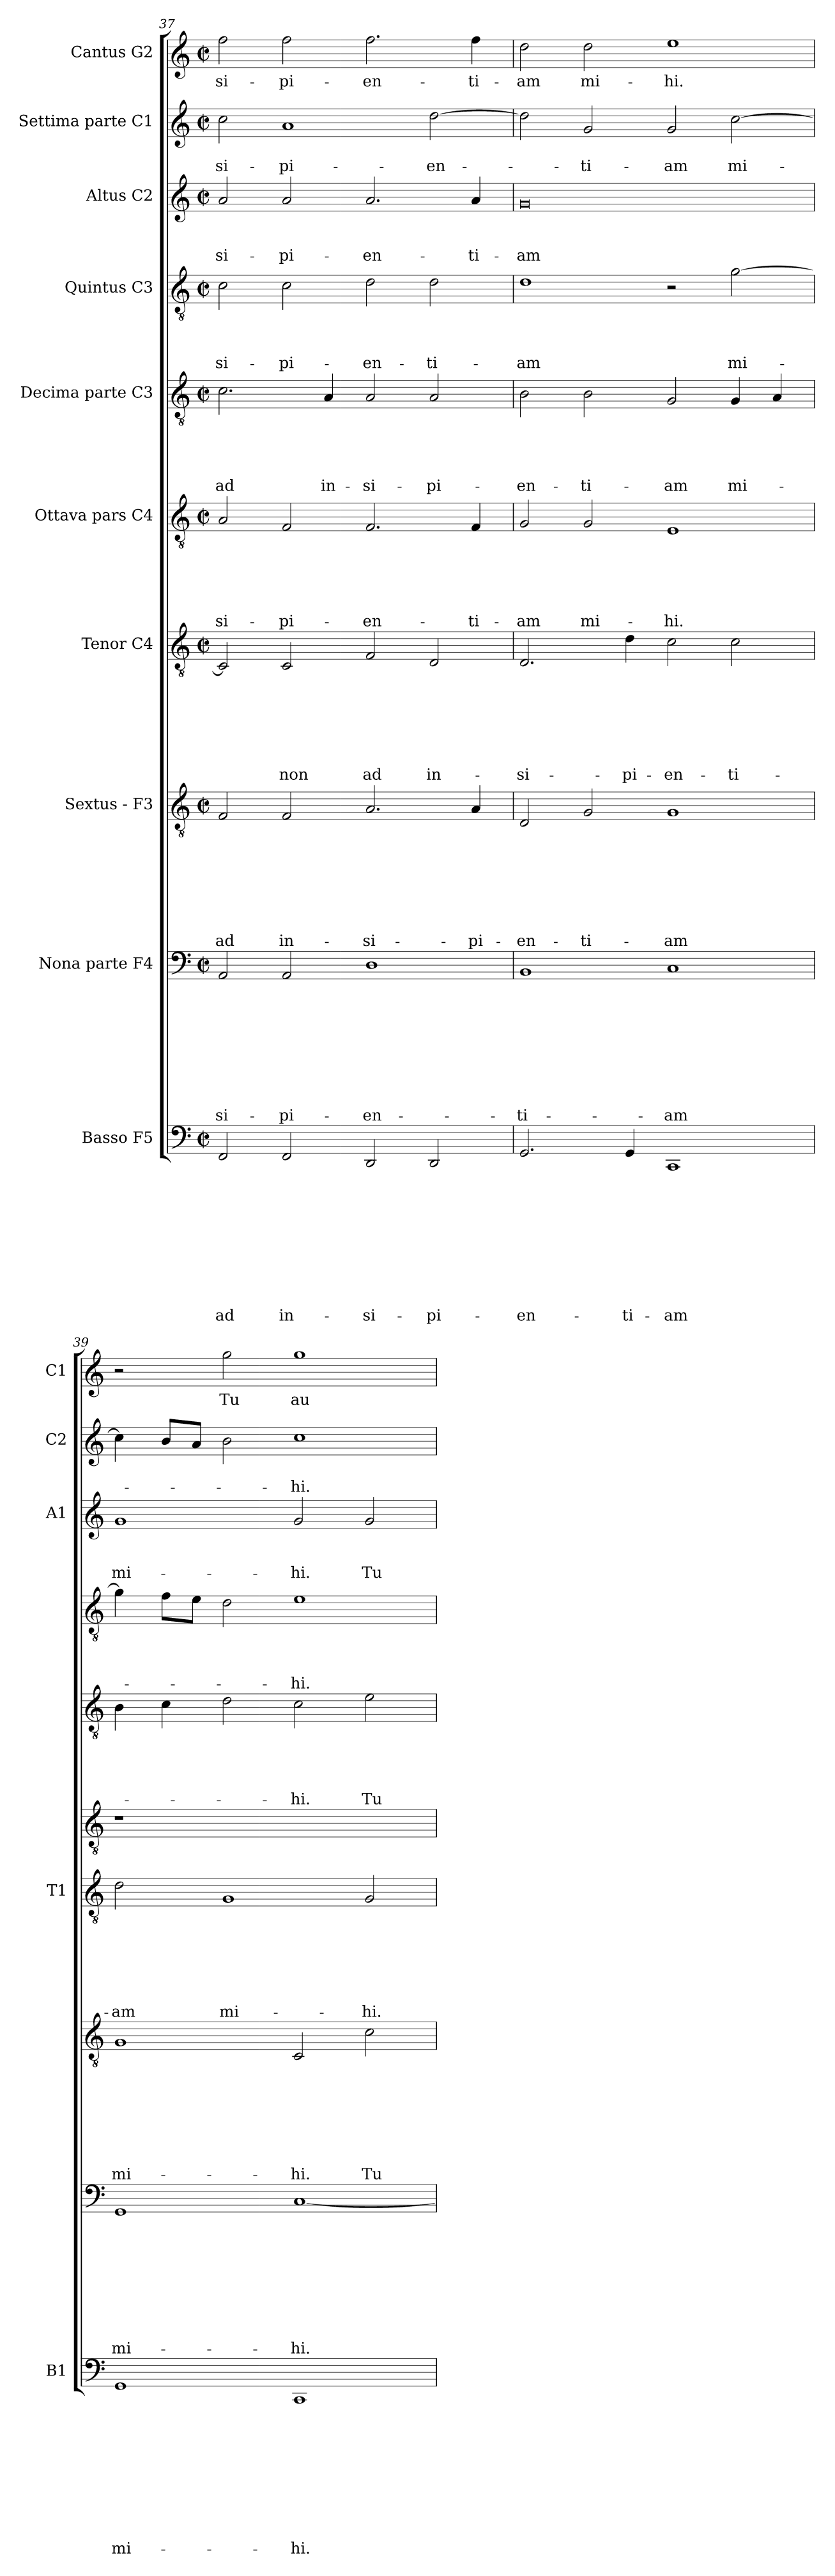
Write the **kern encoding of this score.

**kern	**text	**text	**text	**text	**text	**text	**text	**text	**text	**text	**kern	**text	**text	**text	**text	**text	**text	**text	**text	**text	**kern	**text	**text	**text	**text	**text	**text	**text	**text	**kern	**text	**text	**text	**text	**text	**text	**text	**kern	**text	**text	**text	**text	**text	**text	**kern	**text	**text	**text	**text	**text	**kern	**text	**text	**text	**text	**kern	**text	**text	**text	**kern	**text	**text	**kern	**text
*part10	*part10	*part10	*part10	*part10	*part10	*part10	*part10	*part10	*part10	*part10	*part9	*part9	*part9	*part9	*part9	*part9	*part9	*part9	*part9	*part9	*part8	*part8	*part8	*part8	*part8	*part8	*part8	*part8	*part8	*part7	*part7	*part7	*part7	*part7	*part7	*part7	*part7	*part6	*part6	*part6	*part6	*part6	*part6	*part6	*part5	*part5	*part5	*part5	*part5	*part5	*part4	*part4	*part4	*part4	*part4	*part3	*part3	*part3	*part3	*part2	*part2	*part2	*part1	*part1
*staff10	*staff10	*staff10	*staff10	*staff10	*staff10	*staff10	*staff10	*staff10	*staff10	*staff10	*staff9	*staff9	*staff9	*staff9	*staff9	*staff9	*staff9	*staff9	*staff9	*staff9	*staff8	*staff8	*staff8	*staff8	*staff8	*staff8	*staff8	*staff8	*staff8	*staff7	*staff7	*staff7	*staff7	*staff7	*staff7	*staff7	*staff7	*staff6	*staff6	*staff6	*staff6	*staff6	*staff6	*staff6	*staff5	*staff5	*staff5	*staff5	*staff5	*staff5	*staff4	*staff4	*staff4	*staff4	*staff4	*staff3	*staff3	*staff3	*staff3	*staff2	*staff2	*staff2	*staff1	*staff1
*I"Basso F5	*	*	*	*	*	*	*	*	*	*	*I"Nona parte F4	*	*	*	*	*	*	*	*	*	*I"Sextus - F3	*	*	*	*	*	*	*	*	*I"Tenor C4	*	*	*	*	*	*	*	*I"Ottava pars C4	*	*	*	*	*	*	*I"Decima parte C3	*	*	*	*	*	*I"Quintus C3	*	*	*	*	*I"Altus C2	*	*	*	*I"Settima parte C1	*	*	*I"Cantus G2	*
*I'B1	*	*	*	*	*	*	*	*	*	*	*	*	*	*	*	*	*	*	*	*	*	*	*	*	*	*	*	*	*	*I'T1	*	*	*	*	*	*	*	*	*	*	*	*	*	*	*	*	*	*	*	*	*	*	*	*	*	*I'A1	*	*	*	*I'C2	*	*	*I'C1	*
*clefF4	*	*	*	*	*	*	*	*	*	*	*clefF4	*	*	*	*	*	*	*	*	*	*clefGv2	*	*	*	*	*	*	*	*	*clefGv2	*	*	*	*	*	*	*	*clefGv2	*	*	*	*	*	*	*clefGv2	*	*	*	*	*	*clefGv2	*	*	*	*	*clefG2	*	*	*	*clefG2	*	*	*clefG2	*
*k[]	*	*	*	*	*	*	*	*	*	*	*k[]	*	*	*	*	*	*	*	*	*	*k[]	*	*	*	*	*	*	*	*	*k[]	*	*	*	*	*	*	*	*k[]	*	*	*	*	*	*	*k[]	*	*	*	*	*	*k[]	*	*	*	*	*k[]	*	*	*	*k[]	*	*	*k[]	*
*C:	*	*	*	*	*	*	*	*	*	*	*C:	*	*	*	*	*	*	*	*	*	*C:	*	*	*	*	*	*	*	*	*C:	*	*	*	*	*	*	*	*C:	*	*	*	*	*	*	*C:	*	*	*	*	*	*C:	*	*	*	*	*C:	*	*	*	*C:	*	*	*C:	*
*M2/2	*	*	*	*	*	*	*	*	*	*	*M2/2	*	*	*	*	*	*	*	*	*	*M2/2	*	*	*	*	*	*	*	*	*M2/2	*	*	*	*	*	*	*	*M2/2	*	*	*	*	*	*	*M2/2	*	*	*	*	*	*M2/2	*	*	*	*	*M2/2	*	*	*	*M2/2	*	*	*M2/2	*
*met(c|)	*	*	*	*	*	*	*	*	*	*	*met(c|)	*	*	*	*	*	*	*	*	*	*met(c|)	*	*	*	*	*	*	*	*	*met(c|)	*	*	*	*	*	*	*	*met(c|)	*	*	*	*	*	*	*met(c|)	*	*	*	*	*	*met(c|)	*	*	*	*	*met(c|)	*	*	*	*met(c|)	*	*	*met(c|)	*
=37	=37	=37	=37	=37	=37	=37	=37	=37	=37	=37	=37	=37	=37	=37	=37	=37	=37	=37	=37	=37	=37	=37	=37	=37	=37	=37	=37	=37	=37	=37	=37	=37	=37	=37	=37	=37	=37	=37	=37	=37	=37	=37	=37	=37	=37	=37	=37	=37	=37	=37	=37	=37	=37	=37	=37	=37	=37	=37	=37	=37	=37	=37	=37	=37
!	!	!	!	!	!	!	!	!	!	!LO:LY:b	!	!	!	!	!	!	!	!	!	!LO:LY:b	!	!	!	!	!	!	!	!	!LO:LY:b	!	!	!	!	!	!	!	!	!	!	!	!	!	!	!LO:LY:b	!	!	!	!	!	!LO:LY:b	!	!	!	!	!LO:LY:b	!	!	!	!LO:LY:b	!	!	!LO:LY:b	!	!LO:LY:b
2FF/	.	.	.	.	.	.	.	.	.	ad	2AA/	.	.	.	.	.	.	.	.	-si-	2F/	.	.	.	.	.	.	.	ad	2C/]	.	.	.	.	.	.	.	2A/	.	.	.	.	.	-si-	2.c\	.	.	.	.	ad	2c\	.	.	.	-si-	2a/	.	.	-si-	2cc\	.	-si-	2ff\	-si-
!	!	!	!	!	!	!	!	!	!	!LO:LY:b	!	!	!	!	!	!	!	!	!	!LO:LY:b	!	!	!	!	!	!	!	!	!LO:LY:b	!	!	!	!	!	!	!	!LO:LY:b	!	!	!	!	!	!	!LO:LY:b	!	!	!	!	!	!	!	!	!	!	!LO:LY:b	!	!	!	!LO:LY:b	!	!	!LO:LY:b	!	!LO:LY:b
2FF/	.	.	.	.	.	.	.	.	.	in-	2AA/	.	.	.	.	.	.	.	.	-pi-	2F/	.	.	.	.	.	.	.	in-	2C/	.	.	.	.	.	.	non	2F/	.	.	.	.	.	-pi-	.	.	.	.	.	.	2c\	.	.	.	-pi-	2a/	.	.	-pi-	1a	.	-pi-	2ff\	-pi-
!	!	!	!	!	!	!	!	!	!	!	!	!	!	!	!	!	!	!	!	!	!	!	!	!	!	!	!	!	!	!	!	!	!	!	!	!	!	!	!	!	!	!	!	!	!	!	!	!	!	!LO:LY:b	!	!	!	!	!	!	!	!	!	!	!	!	!	!
.	.	.	.	.	.	.	.	.	.	.	.	.	.	.	.	.	.	.	.	.	.	.	.	.	.	.	.	.	.	.	.	.	.	.	.	.	.	.	.	.	.	.	.	.	4A/	.	.	.	.	in-	.	.	.	.	.	.	.	.	.	.	.	.	.	.
!	!	!	!	!	!	!	!	!	!	!LO:LY:b	!	!	!	!	!	!	!	!	!	!LO:LY:b	!	!	!	!	!	!	!	!	!LO:LY:b	!	!	!	!	!	!	!	!LO:LY:b	!	!	!	!	!	!	!LO:LY:b	!	!	!	!	!	!LO:LY:b	!	!	!	!	!LO:LY:b	!	!	!	!LO:LY:b	!	!	!	!	!LO:LY:b
2DD/	.	.	.	.	.	.	.	.	.	-si-	1D	.	.	.	.	.	.	.	.	-en-	2.A/	.	.	.	.	.	.	.	-si-	2F/	.	.	.	.	.	.	ad	2.F/	.	.	.	.	.	-en-	2A/	.	.	.	.	-si-	2d\	.	.	.	-en-	2.a/	.	.	-en-	.	.	.	2.ff\	-en-
!	!	!	!	!	!	!	!	!	!	!LO:LY:b	!	!	!	!	!	!	!	!	!	!	!	!	!	!	!	!	!	!	!	!	!	!	!	!	!	!	!LO:LY:b	!	!	!	!	!	!	!	!	!	!	!	!	!LO:LY:b	!	!	!	!	!LO:LY:b	!	!	!	!	!	!	!LO:LY:b	!	!
2DD/	.	.	.	.	.	.	.	.	.	-pi-	.	.	.	.	.	.	.	.	.	.	.	.	.	.	.	.	.	.	.	2D/	.	.	.	.	.	.	in-	.	.	.	.	.	.	.	2A/	.	.	.	.	-pi-	2d\	.	.	.	-ti-	.	.	.	.	[2dd\	.	-en-	.	.
!	!	!	!	!	!	!	!	!	!	!	!	!	!	!	!	!	!	!	!	!	!	!	!	!	!	!	!	!	!LO:LY:b	!	!	!	!	!	!	!	!	!	!	!	!	!	!	!LO:LY:b	!	!	!	!	!	!	!	!	!	!	!	!	!	!	!LO:LY:b	!	!	!	!	!LO:LY:b
.	.	.	.	.	.	.	.	.	.	.	.	.	.	.	.	.	.	.	.	.	4A/	.	.	.	.	.	.	.	-pi-	.	.	.	.	.	.	.	.	4F/	.	.	.	.	.	-ti-	.	.	.	.	.	.	.	.	.	.	.	4a/	.	.	-ti-	.	.	.	4ff\	-ti-
=38	=38	=38	=38	=38	=38	=38	=38	=38	=38	=38	=38	=38	=38	=38	=38	=38	=38	=38	=38	=38	=38	=38	=38	=38	=38	=38	=38	=38	=38	=38	=38	=38	=38	=38	=38	=38	=38	=38	=38	=38	=38	=38	=38	=38	=38	=38	=38	=38	=38	=38	=38	=38	=38	=38	=38	=38	=38	=38	=38	=38	=38	=38	=38	=38
!	!	!	!	!	!	!	!	!	!	!LO:LY:b	!	!	!	!	!	!	!	!	!	!LO:LY:b	!	!	!	!	!	!	!	!	!LO:LY:b	!	!	!	!	!	!	!	!LO:LY:b	!	!	!	!	!	!	!LO:LY:b	!	!	!	!	!	!LO:LY:b	!	!	!	!	!LO:LY:b	!	!	!	!LO:LY:b	!	!	!	!	!LO:LY:b
2.GG/	.	.	.	.	.	.	.	.	.	-en-	1BB	.	.	.	.	.	.	.	.	-ti-	2D/	.	.	.	.	.	.	.	-en-	2.D/	.	.	.	.	.	.	-si-	2G/	.	.	.	.	.	-am	2B\	.	.	.	.	-en-	1d	.	.	.	-am	0g	.	.	-am	2dd\]	.	.	2dd\	-am
!	!	!	!	!	!	!	!	!	!	!	!	!	!	!	!	!	!	!	!	!	!	!	!	!	!	!	!	!	!LO:LY:b	!	!	!	!	!	!	!	!	!	!	!	!	!	!	!LO:LY:b	!	!	!	!	!	!LO:LY:b	!	!	!	!	!	!	!	!	!	!	!	!LO:LY:b	!	!LO:LY:b
.	.	.	.	.	.	.	.	.	.	.	.	.	.	.	.	.	.	.	.	.	2G/	.	.	.	.	.	.	.	-ti-	.	.	.	.	.	.	.	.	2G/	.	.	.	.	.	mi-	2B\	.	.	.	.	-ti-	.	.	.	.	.	.	.	.	.	2g/	.	-ti-	2dd\	mi-
!	!	!	!	!	!	!	!	!	!	!LO:LY:b	!	!	!	!	!	!	!	!	!	!	!	!	!	!	!	!	!	!	!	!	!	!	!	!	!	!	!LO:LY:b	!	!	!	!	!	!	!	!	!	!	!	!	!	!	!	!	!	!	!	!	!	!	!	!	!	!	!
4GG/	.	.	.	.	.	.	.	.	.	-ti-	.	.	.	.	.	.	.	.	.	.	.	.	.	.	.	.	.	.	.	4d\	.	.	.	.	.	.	-pi-	.	.	.	.	.	.	.	.	.	.	.	.	.	.	.	.	.	.	.	.	.	.	.	.	.	.	.
!	!	!	!	!	!	!	!	!	!	!LO:LY:b	!	!	!	!	!	!	!	!	!	!LO:LY:b	!	!	!	!	!	!	!	!	!LO:LY:b	!	!	!	!	!	!	!	!LO:LY:b	!	!	!	!	!	!	!LO:LY:b	!	!	!	!	!	!LO:LY:b	!	!	!	!	!	!	!	!	!	!	!	!LO:LY:b	!	!LO:LY:b
1CC	.	.	.	.	.	.	.	.	.	-am	1C	.	.	.	.	.	.	.	.	-am	1G	.	.	.	.	.	.	.	-am	2c\	.	.	.	.	.	.	-en-	1E	.	.	.	.	.	-hi.	2G/	.	.	.	.	-am	2r	.	.	.	.	.	.	.	.	2g/	.	-am	1ee	-hi.
!	!	!	!	!	!	!	!	!	!	!	!	!	!	!	!	!	!	!	!	!	!	!	!	!	!	!	!	!	!	!	!	!	!	!	!	!	!LO:LY:b	!	!	!	!	!	!	!	!	!	!	!	!	!LO:LY:b	!	!	!	!	!LO:LY:b	!	!	!	!	!	!	!LO:LY:b	!	!
.	.	.	.	.	.	.	.	.	.	.	.	.	.	.	.	.	.	.	.	.	.	.	.	.	.	.	.	.	.	2c\	.	.	.	.	.	.	-ti-	.	.	.	.	.	.	.	4G/	.	.	.	.	mi-	[2g\	.	.	.	mi-	.	.	.	.	[2cc\	.	mi-	.	.
.	.	.	.	.	.	.	.	.	.	.	.	.	.	.	.	.	.	.	.	.	.	.	.	.	.	.	.	.	.	.	.	.	.	.	.	.	.	.	.	.	.	.	.	.	4A/	.	.	.	.	.	.	.	.	.	.	.	.	.	.	.	.	.	.	.
!!LO:PB:g=z
=39	=39	=39	=39	=39	=39	=39	=39	=39	=39	=39	=39	=39	=39	=39	=39	=39	=39	=39	=39	=39	=39	=39	=39	=39	=39	=39	=39	=39	=39	=39	=39	=39	=39	=39	=39	=39	=39	=39	=39	=39	=39	=39	=39	=39	=39	=39	=39	=39	=39	=39	=39	=39	=39	=39	=39	=39	=39	=39	=39	=39	=39	=39	=39	=39
!	!	!	!	!	!	!	!	!	!	!LO:LY:b	!	!	!	!	!	!	!	!	!	!LO:LY:b	!	!	!	!	!	!	!	!	!LO:LY:b	!	!	!	!	!	!	!	!LO:LY:b	!	!	!	!	!	!	!	!	!	!	!	!	!	!	!	!	!	!	!	!	!	!LO:LY:b	!	!	!	!	!
1GG	.	.	.	.	.	.	.	.	.	mi-	1GG	.	.	.	.	.	.	.	.	mi-	1G	.	.	.	.	.	.	.	mi-	2d\	.	.	.	.	.	.	-am	1r	.	.	.	.	.	.	4B\	.	.	.	.	.	4g\]	.	.	.	.	1g	.	.	mi-	4cc\]	.	.	2r	.
.	.	.	.	.	.	.	.	.	.	.	.	.	.	.	.	.	.	.	.	.	.	.	.	.	.	.	.	.	.	.	.	.	.	.	.	.	.	.	.	.	.	.	.	.	4c\	.	.	.	.	.	8f\L	.	.	.	.	.	.	.	.	8b/L	.	.	.	.
.	.	.	.	.	.	.	.	.	.	.	.	.	.	.	.	.	.	.	.	.	.	.	.	.	.	.	.	.	.	.	.	.	.	.	.	.	.	.	.	.	.	.	.	.	.	.	.	.	.	.	8e\J	.	.	.	.	.	.	.	.	8a/J	.	.	.	.
!	!	!	!	!	!	!	!	!	!	!	!	!	!	!	!	!	!	!	!	!	!	!	!	!	!	!	!	!	!	!	!	!	!	!	!	!	!LO:LY:b	!	!	!	!	!	!	!	!	!	!	!	!	!	!	!	!	!	!	!	!	!	!	!	!	!	!	!LO:LY:b
.	.	.	.	.	.	.	.	.	.	.	.	.	.	.	.	.	.	.	.	.	.	.	.	.	.	.	.	.	.	1G	.	.	.	.	.	.	mi-	.	.	.	.	.	.	.	2d\	.	.	.	.	.	2d\	.	.	.	.	.	.	.	.	2b\	.	.	2gg\	Tu
!	!	!	!	!	!	!	!	!	!	!LO:LY:b	!	!	!	!	!	!	!	!	!	!LO:LY:b	!	!	!	!	!	!	!	!	!LO:LY:b	!	!	!	!	!	!	!	!	!	!	!	!	!	!	!	!	!	!	!	!	!LO:LY:b	!	!	!	!	!LO:LY:b	!	!	!	!LO:LY:b	!	!	!LO:LY:b	!	!LO:LY:b
1CC	.	.	.	.	.	.	.	.	.	-hi.	[1C	.	.	.	.	.	.	.	.	-hi.	2C/	.	.	.	.	.	.	.	-hi.	.	.	.	.	.	.	.	.	1ryy	.	.	.	.	.	.	2c\	.	.	.	.	-hi.	1e	.	.	.	-hi.	2g/	.	.	-hi.	1cc	.	-hi.	1gg	au-
!	!	!	!	!	!	!	!	!	!	!	!	!	!	!	!	!	!	!	!	!	!	!	!	!	!	!	!	!	!LO:LY:b	!	!	!	!	!	!	!	!LO:LY:b	!	!	!	!	!	!	!	!	!	!	!	!	!LO:LY:b	!	!	!	!	!	!	!	!	!LO:LY:b	!	!	!	!	!
.	.	.	.	.	.	.	.	.	.	.	.	.	.	.	.	.	.	.	.	.	2c\	.	.	.	.	.	.	.	Tu	2G/	.	.	.	.	.	.	-hi.	.	.	.	.	.	.	.	2e\	.	.	.	.	Tu	.	.	.	.	.	2g/	.	.	Tu	.	.	.	.	.
=	=	=	=	=	=	=	=	=	=	=	=	=	=	=	=	=	=	=	=	=	=	=	=	=	=	=	=	=	=	=	=	=	=	=	=	=	=	=	=	=	=	=	=	=	=	=	=	=	=	=	=	=	=	=	=	=	=	=	=	=	=	=	=	=
*-	*-	*-	*-	*-	*-	*-	*-	*-	*-	*-	*-	*-	*-	*-	*-	*-	*-	*-	*-	*-	*-	*-	*-	*-	*-	*-	*-	*-	*-	*-	*-	*-	*-	*-	*-	*-	*-	*-	*-	*-	*-	*-	*-	*-	*-	*-	*-	*-	*-	*-	*-	*-	*-	*-	*-	*-	*-	*-	*-	*-	*-	*-	*-	*-
